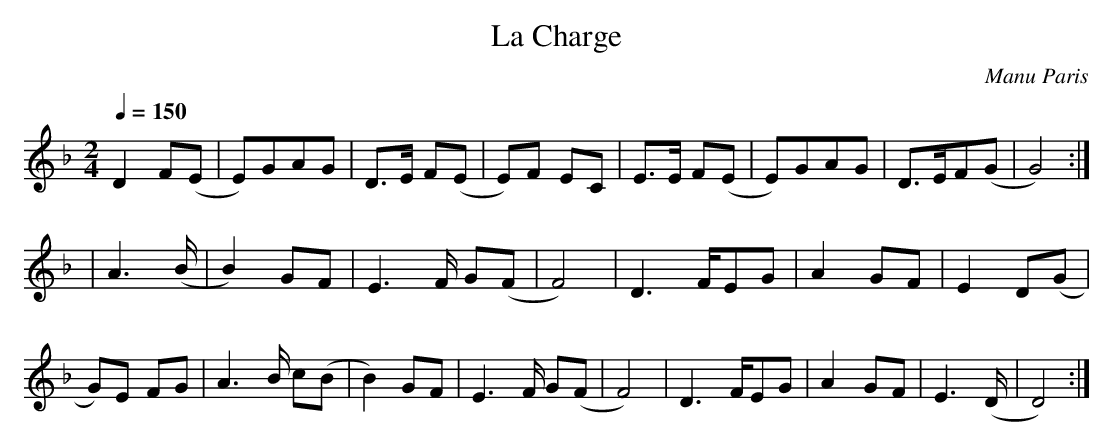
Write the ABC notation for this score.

X:1
T:La Charge
C:Manu Paris
Q:1/4=150
M:2/4
K:F
D4F2(E2| E2)G2A2G2|D3E F2(E2|E2)F2 E2C2|E3E F2(E2|E2)G2A2G2|D3EF2(G2 |G8):|
|A6(B|B4)G2F2|E6F G2(F2|F8)|D6FE2G2|A4G2F2|E4D2(G2|
G2)E2 F2G2|A6B c2(B2|B4)G2F2|E6F G2(F2|F8)|D6FE2G2|A4G2F2|E6(D|D8):|
